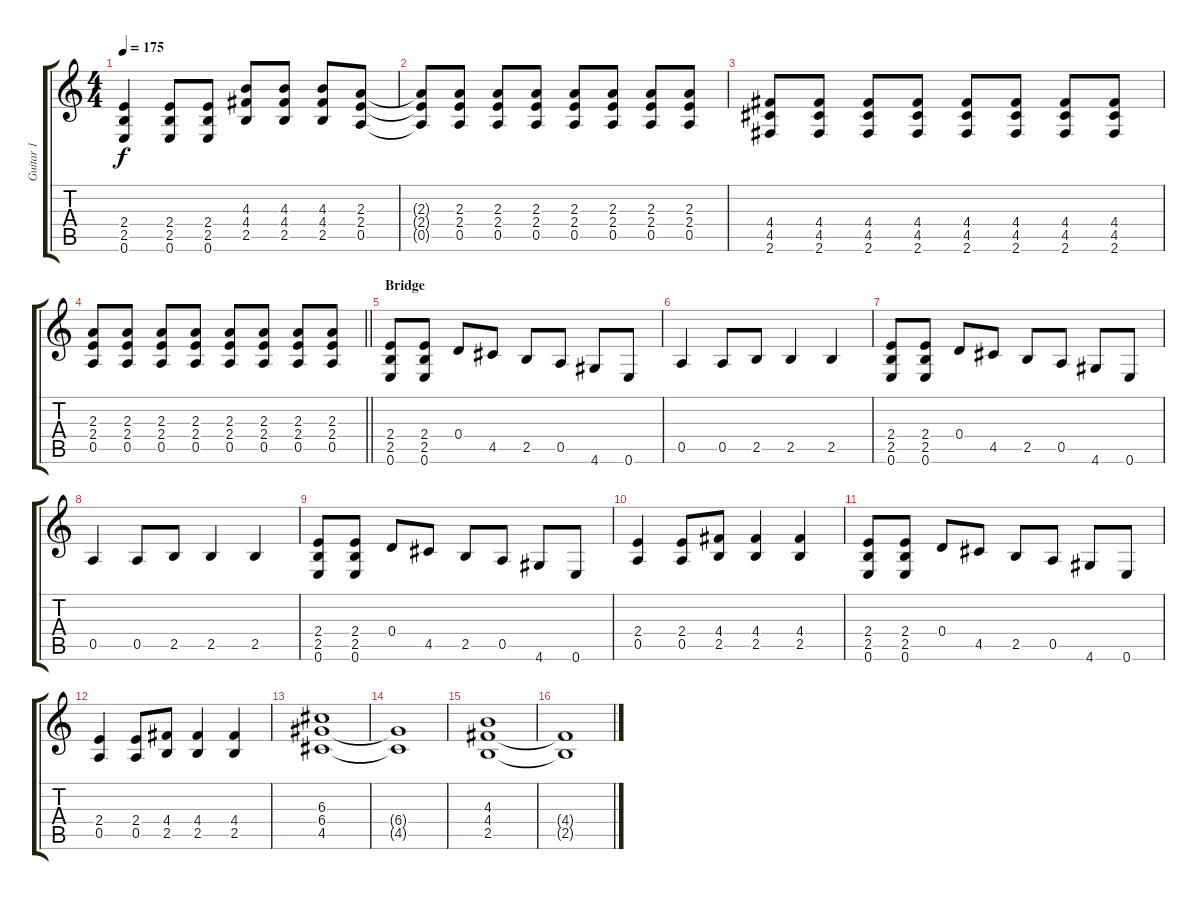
\track ("Guitar 1" "Guitar 1") {instrument overdrivenguitar}
\staff {score tabs}
\tuning (E4 B3 G3 D3 A2 E2) {hide}
\ts (4 4)
\tempo 175
\clef g2
\ks c
(2.4 2.5 0.6).4{dy f} (2.4 2.5 0.6).8 (2.4 2.5 0.6).8 (4.3 4.4 2.5).8 (4.3 4.4 2.5).8 (4.3 4.4 2.5).8 (2.3 2.4 0.5).8 |
(2.3{t} 2.4{t} 0.5{t}).8 (2.3 2.4 0.5).8 (2.3 2.4 0.5).8 (2.3 2.4 0.5).8 (2.3 2.4 0.5).8 (2.3 2.4 0.5).8 (2.3 2.4 0.5).8 (2.3 2.4 0.5).8 |
(4.4 4.5 2.6).8 (4.4 4.5 2.6).8 (4.4 4.5 2.6).8 (4.4 4.5 2.6).8 (4.4 4.5 2.6).8 (4.4 4.5 2.6).8 (4.4 4.5 2.6).8 (4.4 4.5 2.6).8 |
\barLineRight lightlight
(2.3 2.4 0.5).8 (2.3 2.4 0.5).8 (2.3 2.4 0.5).8 (2.3 2.4 0.5).8 (2.3 2.4 0.5).8 (2.3 2.4 0.5).8 (2.3 2.4 0.5).8 (2.3 2.4 0.5).8 |
\section ("" "Bridge")
(2.4 2.5 0.6).8{balance 2} (2.4 2.5 0.6).8 0.4.8 4.5.8 2.5.8 0.5.8 4.6.8 0.6.8 |
0.5.4 0.5.8 2.5.8 2.5.4 2.5.4 |
(2.4 2.5 0.6).8 (2.4 2.5 0.6).8 0.4.8 4.5.8 2.5.8 0.5.8 4.6.8 0.6.8 |
0.5.4 0.5.8 2.5.8 2.5.4 2.5.4 |
(2.4 2.5 0.6).8 (2.4 2.5 0.6).8 0.4.8 4.5.8 2.5.8 0.5.8 4.6.8 0.6.8 |
(2.4 0.5).4 (2.4 0.5).8 (4.4 2.5).8 (4.4 2.5).4 (4.4 2.5).4 |
(2.4 2.5 0.6).8 (2.4 2.5 0.6).8 0.4.8 4.5.8 2.5.8 0.5.8 4.6.8 0.6.8 |
(2.4 0.5).4 (2.4 0.5).8 (4.4 2.5).8 (4.4 2.5).4 (4.4 2.5).4 |
(6.3 6.4 4.5).1{balance 5} |
(6.4{t} 4.5{t}).1 |
(4.3 4.4 2.5).1 |
(4.4{t} 2.5{t}).1
